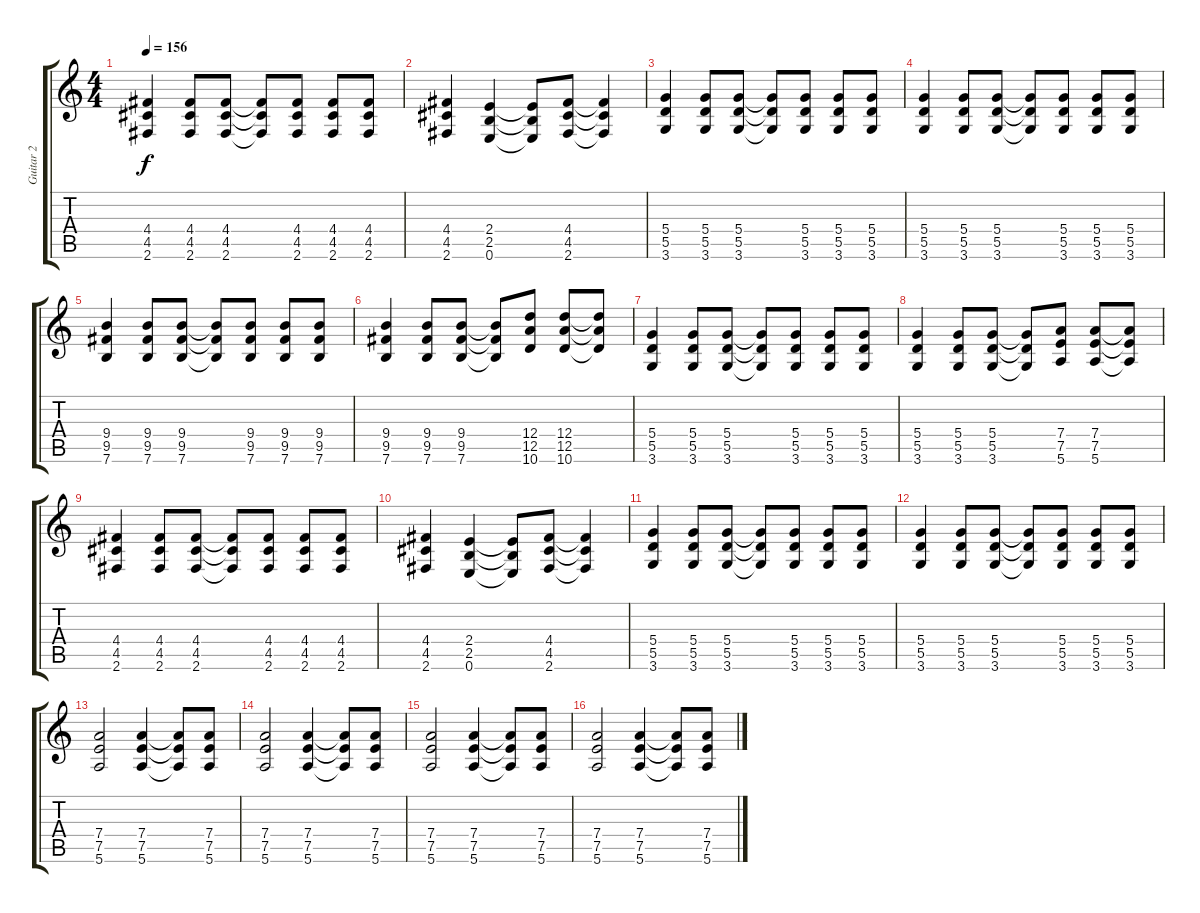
\track ("Guitar 2" "Guitar 2") {instrument distortionguitar}
\staff {score tabs}
\tuning (E4 B3 G3 D3 A2 E2) {hide}
\ts (4 4)
\tempo 156
\clef g2
\ks c
(4.4 4.5 2.6).4{dy f} (4.4 4.5 2.6).8 (4.4 4.5 2.6).8 (4.4{t} 4.5{t} 2.6{t}).8 (4.4 4.5 2.6).8 (4.4 4.5 2.6).8 (4.4 4.5 2.6).8 |
(4.4 4.5 2.6).4 (2.4 2.5 0.6).4 (2.4{t} 2.5{t} 0.6{t}).8 (4.4 4.5 2.6).8 (4.4{t} 4.5{t} 2.6{t}).4 |
(5.4 5.5 3.6).4 (5.4 5.5 3.6).8 (5.4 5.5 3.6).8 (5.4{t} 5.5{t} 3.6{t}).8 (5.4 5.5 3.6).8 (5.4 5.5 3.6).8 (5.4 5.5 3.6).8 |
(5.4 5.5 3.6).4 (5.4 5.5 3.6).8 (5.4 5.5 3.6).8 (5.4{t} 5.5{t} 3.6{t}).8 (5.4 5.5 3.6).8 (5.4 5.5 3.6).8 (5.4 5.5 3.6).8 |
(9.4 9.5 7.6).4 (9.4 9.5 7.6).8 (9.4 9.5 7.6).8 (9.4{t} 9.5{t} 7.6{t}).8 (9.4 9.5 7.6).8 (9.4 9.5 7.6).8 (9.4 9.5 7.6).8 |
(9.4 9.5 7.6).4 (9.4 9.5 7.6).8 (9.4 9.5 7.6).8 (9.4{t} 9.5{t} 7.6{t}).8 (12.4 12.5 10.6).8 (12.4 12.5 10.6).8 (12.4{t} 12.5{t} 10.6{t}).8 |
(5.4 5.5 3.6).4 (5.4 5.5 3.6).8 (5.4 5.5 3.6).8 (5.4{t} 5.5{t} 3.6{t}).8 (5.4 5.5 3.6).8 (5.4 5.5 3.6).8 (5.4 5.5 3.6).8 |
(5.4 5.5 3.6).4 (5.4 5.5 3.6).8 (5.4 5.5 3.6).8 (5.4{t} 5.5{t} 3.6{t}).8 (7.4 7.5 5.6).8 (7.4 7.5 5.6).8 (7.4{t} 7.5{t} 5.6{t}).8 |
(4.4 4.5 2.6).4 (4.4 4.5 2.6).8 (4.4 4.5 2.6).8 (4.4{t} 4.5{t} 2.6{t}).8 (4.4 4.5 2.6).8 (4.4 4.5 2.6).8 (4.4 4.5 2.6).8 |
(4.4 4.5 2.6).4 (2.4 2.5 0.6).4 (2.4{t} 2.5{t} 0.6{t}).8 (4.4 4.5 2.6).8 (4.4{t} 4.5{t} 2.6{t}).4 |
(5.4 5.5 3.6).4 (5.4 5.5 3.6).8 (5.4 5.5 3.6).8 (5.4{t} 5.5{t} 3.6{t}).8 (5.4 5.5 3.6).8 (5.4 5.5 3.6).8 (5.4 5.5 3.6).8 |
(5.4 5.5 3.6).4 (5.4 5.5 3.6).8 (5.4 5.5 3.6).8 (5.4{t} 5.5{t} 3.6{t}).8 (5.4 5.5 3.6).8 (5.4 5.5 3.6).8 (5.4 5.5 3.6).8 |
(7.4 7.5 5.6).2 (7.4 7.5 5.6).4 (7.4{t} 7.5{t} 5.6{t}).8 (7.4 7.5 5.6).8 |
(7.4 7.5 5.6).2 (7.4 7.5 5.6).4 (7.4{t} 7.5{t} 5.6{t}).8 (7.4 7.5 5.6).8 |
(7.4 7.5 5.6).2 (7.4 7.5 5.6).4 (7.4{t} 7.5{t} 5.6{t}).8 (7.4 7.5 5.6).8 |
(7.4 7.5 5.6).2 (7.4 7.5 5.6).4 (7.4{t} 7.5{t} 5.6{t}).8 (7.4 7.5 5.6).8
